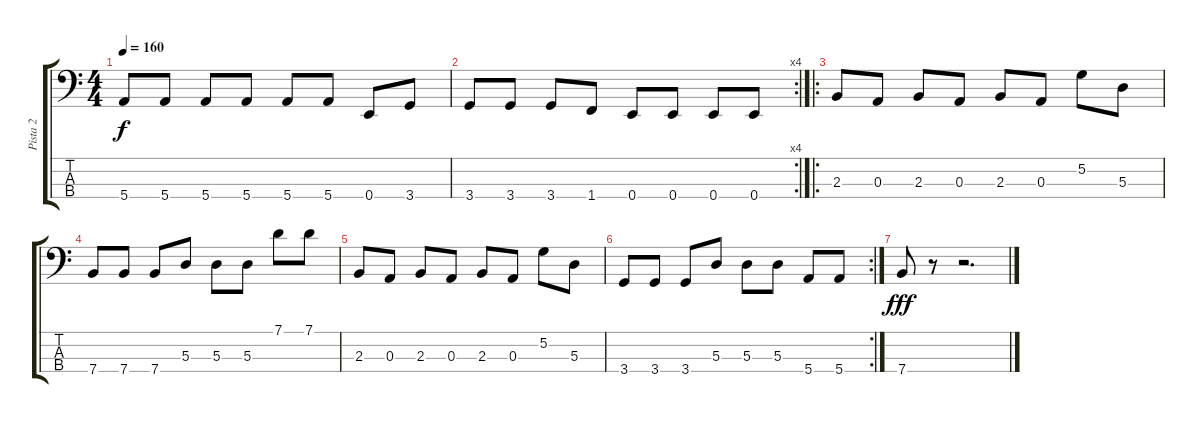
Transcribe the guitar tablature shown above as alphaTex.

\track ("Pista 2" "Pista 2") {instrument electricbassfinger}
\staff {score tabs}
\tuning (G2 D2 A1 E1) {hide}
\ts (4 4)
\tempo 160
\clef f4
\ks c
5.4.8{dy f} 5.4.8 5.4.8 5.4.8 5.4.8 5.4.8 0.4.8 3.4.8 |
\rc 4
3.4.8 3.4.8 3.4.8 1.4.8 0.4.8 0.4.8 0.4.8 0.4.8 |
\ro
2.3.8 0.3.8 2.3.8 0.3.8 2.3.8 0.3.8 5.2.8 5.3.8 |
7.4.8 7.4.8 7.4.8 5.3.8 5.3.8 5.3.8 7.1.8 7.1.8 |
2.3.8 0.3.8 2.3.8 0.3.8 2.3.8 0.3.8 5.2.8 5.3.8 |
\rc 2
3.4.8 3.4.8 3.4.8 5.3.8 5.3.8 5.3.8 5.4.8 5.4.8 |
7.4.8{dy fff} r.8 r.2{d}
